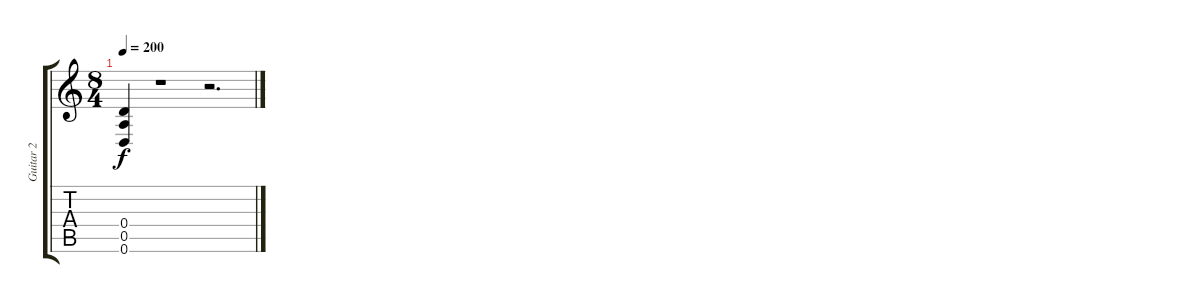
\track ("Guitar 2" "Guitar 2") {instrument distortionguitar}
\staff {score tabs}
\tuning (E4 B3 G3 D3 A2 D2) {hide}
\ts (8 4)
\tempo 200
\clef g2
\ks c
(0.4 0.5 0.6).4{dy f} r.1 r.2{d}
